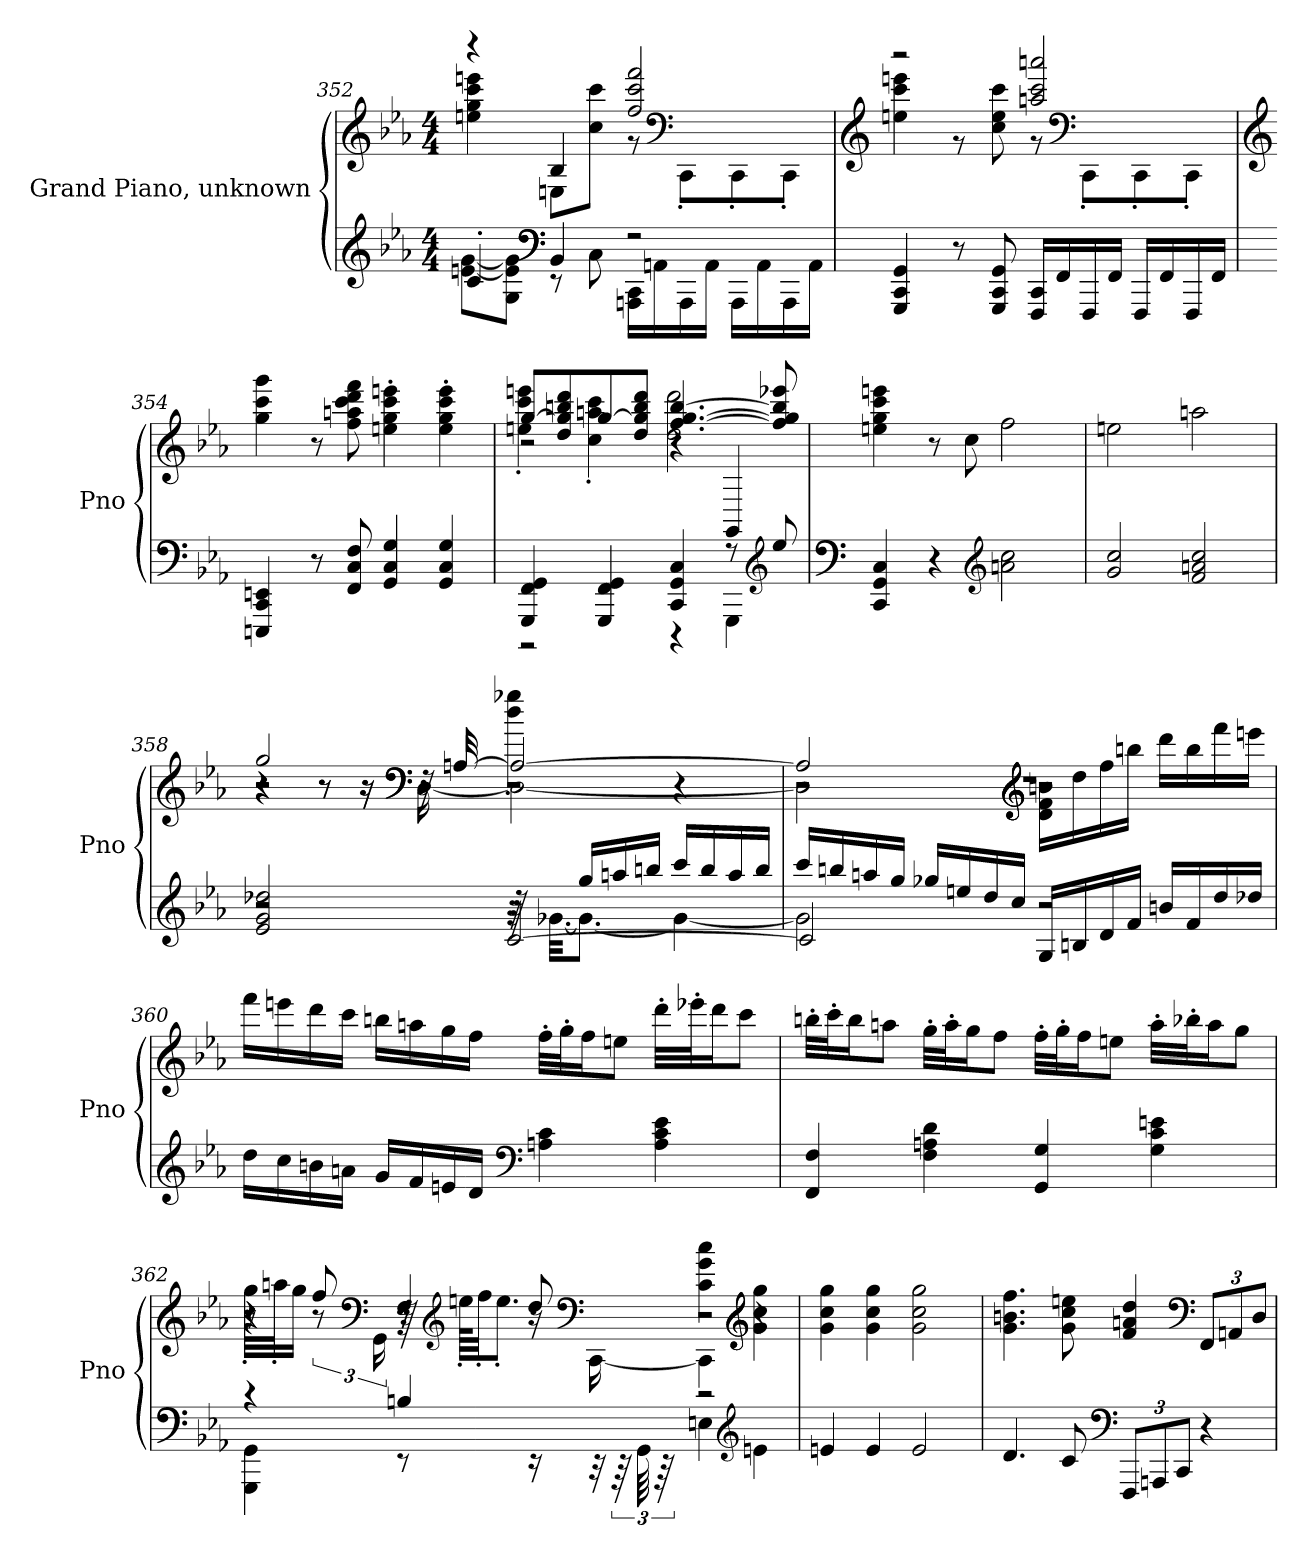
**kern	**kern
*part1	*part1
*staff2	*staff1
*I"Grand Piano, unknown	*
*I'Pno	*
!!LO:PB:g=z
*clefG2	*clefG2
*k[b-e-a-]	*k[b-e-a-]
*M4/4	*M4/4
=352	=352
*^	*^
4c'/	[8en\ [8g\L	4r	4een\ 4gg\ 4ccc\ 4eeen\
.	8G\ 8e\] 8g\]J	.	.
*clefF4	*	*	*
4BB-/	8r	4B-/	8En\L
.	8C\	.	8cc\ 8ccc\J
2r	16AAAn\ 16CC\LL	2ff/ 2ccc/ 2fff/	8r
.	16AAn\	.	.
*	*	*clefF4	*
.	16AAA\	.	8CC'\L
.	16AA\JJ	.	.
.	16AAA\LL	.	8CC'\
.	16AA\	.	.
.	16AAA\	.	8CC'\J
.	16AA\JJ	.	.
*v	*v	*	*
=353	=353	=353
*	*clefG2	*
4GGG/ 4CC/ 4GG/	2r	4een\ 4ccc\ 4eeen\
8r	.	8r
8GGG/ 8CC/ 8GG/	.	8cc\ 8ee\ 8ccc\
16FFF/ 16CC/LL	2aan/ 2ccc/ 2aaan/	8r
16FF/	.	.
*	*clefF4	*
16FFF/	.	8CC'\L
16FF/JJ	.	.
16FFF/LL	.	8CC'\
16FF/	.	.
16FFF/	.	8CC'\J
16FF/JJ	.	.
*	*v	*v
=354	=354
*	*clefG2
4EEEn/ 4CC/ 4EEn/	4gg\ 4ccc\ 4ggg\
8r	8r
8FF/ 8C/ 8F/	8ff\ 8aan\ 8ccc\ 8ddd\ 8fff\
4GG/ 4C/ 4G/	4een\' 4gg\' 4ccc\' 4eeen\'
4GG/ 4C/ 4G/	4ee\' 4gg\' 4ccc\' 4eee\'
!!LO:LB:g=z
=355	=355
*^	*^
*	*	*	*^
4GGG/ 4FF/ 4GG/	2r	[8gg/L	4een\' 4ccc\' 4eeen\'	2r
.	.	8dd/ 8gg/] 8bbn/ 8ddd/	.	.
4GGG/ 4FF/ 4GG/	.	[8gg/	4cc\' 4aan\' 4ccc\'	.
.	.	8dd/ 8gg/] 8bb/ 8ddd/J	.	.
4CC/ 4GG/ 4C/	4r	[4.ff/ [4.gg/ [4.bb/	2dd\ 2ddd\	4r
8r	4GGG\	.	.	4GG/
*clefG2	*	*	*	*
8ee-/	.	8ff/] 8gg/] 8bb/] 8eee-X/	.	.
*v	*v	*	*	*
*	*v	*v	*v
=356	=356
*clefF4	*
4CC/ 4GG/ 4C/	4een\ 4gg\ 4ccc\ 4eeen\
4r	8r
.	8cc\
*clefG2	*
2an\ 2cc\	2ff\
=357	=357
2g/ 2cc/	2een\
2f/ 2an/ 2cc/	2aan\
!!LO:LB:g=z
=358	=358
*^	*^
*	*^	*	*^
*	*	*	*	*	*^
2e-/ 2g/ 2dd-X/	2r	2r	2gg/	2r	4r	4r
.	.	.	.	.	8r	8r
.	.	.	.	.	16r	16r
*	*	*	*clefF4	*	*	*
.	.	.	.	.	32r	[16D\
.	.	.	.	.	[32An/	.
16r	64r	[2c/	2r	4dd\' 4gg-X\'	2A/_	2D\_
.	[32.g-X\KKL	.	.	.	.	.
16gg/LL	8.g-\J_	.	.	.	.	.
16aan/	.	.	.	.	.	.
16bbn/JJ	.	.	.	.	.	.
16ccc/LL	4g-\_	.	.	4r	.	.
16bb/	.	.	.	.	.	.
16aa/	.	.	.	.	.	.
16bb/JJ	.	.	.	.	.	.
!!LO:LB:g=z	!!	!!	!!
=359	=359	=359	=359	=359	=359	=359
16ccc/LL	2g-\]	2c/]	1r	2r	2A/]	2D\]
16bbn/	.	.	.	.	.	.
16aan/	.	.	.	.	.	.
16gg/JJ	.	.	.	.	.	.
16gg-X/LL	.	.	.	.	.	.
16een/	.	.	.	.	.	.
16dd/	.	.	.	.	.	.
16cc/JJ	.	.	.	.	.	.
*	*	*	*clefG2	*	*	*
16G/LL	2r	2r	.	16d\ 16f\ 16bn\LL	2r	2r
16Bn/	.	.	.	16dd\	.	.
16d/	.	.	.	16ff\	.	.
16f/JJ	.	.	.	16bbn\JJ	.	.
16bn/LL	.	.	.	16ddd\LL	.	.
16f/	.	.	.	16bb\	.	.
16dd/	.	.	.	16fff\	.	.
16dd-X/JJ	.	.	.	16eeen\JJ	.	.
*v	*v	*v	*	*	*	*
*	*v	*v	*v	*v
!!LO:LB:g=z
=360	=360
16dd\LL	16fff\LL
16cc\	16eeen\
16bn\	16ddd\
16an\JJ	16ccc\JJ
16g/LL	16bbn\LL
16f/	16aan\
16en/	16gg\
16d/JJ	16ff\JJ
*clefF4	*
4An\ 4c\	32ff'\LLL
.	32gg'\J
.	16ff\J
.	8een\J
4A\ 4c\ 4e\	32ddd'\LLL
.	32eee-X'\J
.	16ddd\J
.	8ccc\J
=361	=361
4FF/ 4F/	32bbn'\LLL
.	32ccc'\J
.	16bb\J
.	8aan\J
4F\ 4An\ 4d\	32gg'\LLL
.	32aa'\J
.	16gg\J
.	8ff\J
4GG/ 4G/	32ff'\LLL
.	32gg'\J
.	16ff\J
.	8een\J
4G\ 4c\ 4en\	32aa'\LLL
.	32bb-X'\J
.	16aa\J
.	8gg\J
!!LO:LB:g=z
=362	=362
*^	*^
*	*	*	*^
*	*	*	*	*^
4r	4GGG\ 4GG\	4r	32gg'\LLL	8r	4r
.	.	.	32aan'\J	.	.
.	.	.	16gg\JJ	.	.
.	.	.	12r	8ff/	.
*	*	*clefF4	*	*	*
.	.	.	24GG\	.	.
4Bn/	8r	8r	64r	4F/	8r
*	*	*clefG2	*	*	*
.	.	.	64een'\KLLL	.	.
.	.	.	32ff'\JJ	.	.
.	.	.	8.ee'\J	.	.
.	16r	8dd/	.	.	16r
*	*	*clefF4	*	*	*
.	32r	.	.	.	[16CC\
.	96r	.	.	.	.
.	96GG\	.	.	.	.
.	96r	.	.	.	.
2r	4En\	2r	4c\ 4g\ 4cc\	2r	4CC\]
*clefG2	*	*clefG2	*	*	*
.	4en\	.	4g\ 4cc\ 4gg\	.	4r
*v	*v	*	*	*	*
*	*v	*v	*v	*v
=363	=363
4en/	4g\ 4cc\ 4gg\
4e/	4g\ 4cc\ 4gg\
2e/	2g\ 2cc\ 2gg\
=364	=364
4.d/	4.g\ 4.bn\ 4.ff\
8c/	8g\ 8cc\ 8een\
*clefF4	*
*Xbrackettup	*
12FFF/L	4f/ 4an/ 4dd/
12AAAn/	.
12CC/J	.
*	*clefF4
*	*Xbrackettup
4r	12FF/L
.	12AAn/
.	12D/J
=	=
*-	*-
